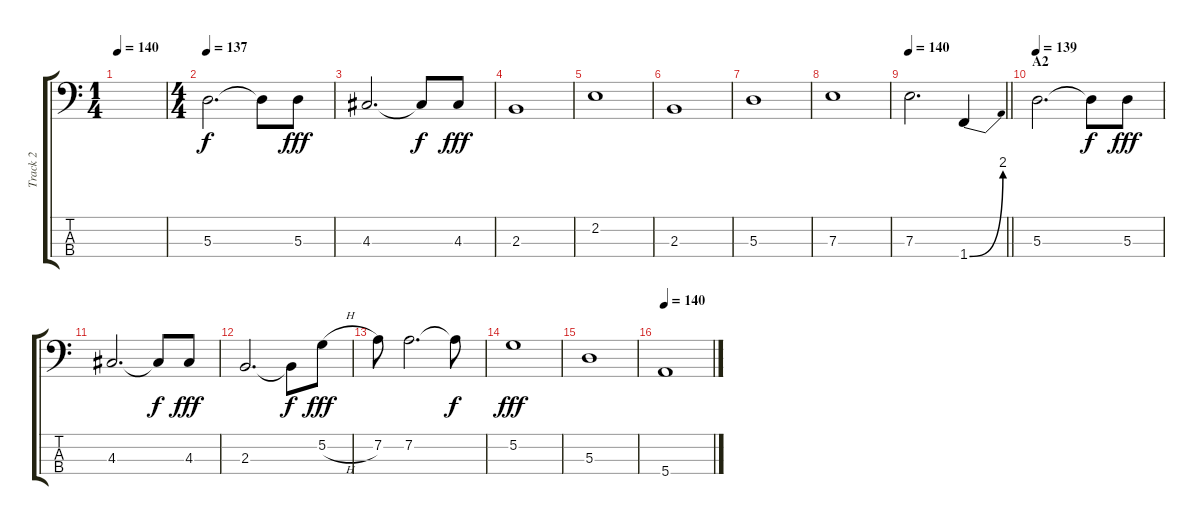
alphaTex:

\track ("Track 2" "Track 2") {instrument electricbassfinger}
\staff {score tabs}
\tuning (G2 D2 A1 E1) {hide}
\ts (1 4)
\tempo 140
\tempo 100
\tempo 140
\clef f4
\ks c
|
\ts (4 4)
\tempo 137
5.3.2{d} 5.3{t}.8{dy f} 5.3.8{dy fff} |
4.3.2{d} 4.3{t}.8{dy f} 4.3.8{dy fff} |
2.3.1 |
2.2.1 |
2.3.1 |
5.3.1 |
7.3.1 |
\tempo 140
\barLineRight lightlight
7.3.2{d} 1.4{be (bend 0 0 60 8)}.4 |
\section ("" "A2")
\tempo 139
5.3.2{d} 5.3{t}.8{dy f} 5.3.8{dy fff} |
4.3.2{d} 4.3{t}.8{dy f} 4.3.8{dy fff} |
2.3.2{d} 2.3{t}.8{dy f} 5.2{h}.8{dy fff} |
7.2.8 7.2.2{d} 7.2{t}.8{dy f} |
5.2.1{dy fff} |
5.3.1 |
\tempo 140
5.4.1
